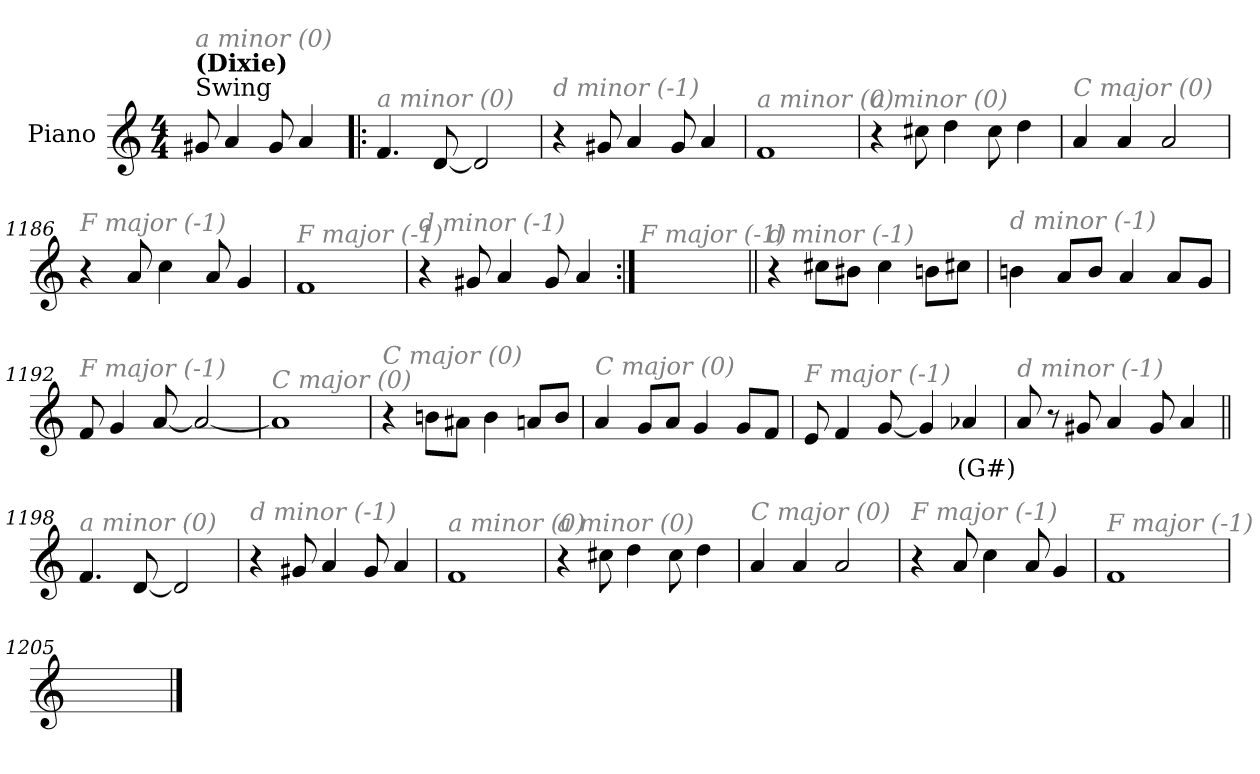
**kern	**text
*part1	*part1
*staff1	*staff1
*I"Piano	*
*I'Pno.	*
*clefG2	*
*k[]	*
*M4/4	*
=1	=1
!LO:TX:a:t=Swing	!
!LO:TX:a:B:t=(Dixie)	!
!LO:TX:i:color=#808080:t=a minor (0)	!
8g#X/	.
4a/	.
8g#/	.
4a/	.
=1181!|:	=1181!|:
!LO:TX:i:color=#808080:t=a minor (0)	!
4.f/	.
[8d/	.
2d/]	.
=1182	=1182
!LO:TX:i:color=#808080:t=d minor (-1)	!
4r	.
8g#X/	.
4a/	.
8g#/	.
4a/	.
!!LO:LB:g=z
=1183	=1183
!LO:TX:i:color=#808080:t=a minor (0)	!
1f	.
=1184	=1184
!LO:TX:i:color=#808080:t=a minor (0)	!
4r	.
8cc#X\	.
4dd\	.
8cc#\	.
4dd\	.
=1185	=1185
!LO:TX:i:color=#808080:t=C major (0)	!
4a/	.
4a/	.
2a/	.
!!LO:LB:g=z
=1186	=1186
!LO:TX:i:color=#808080:t=F major (-1)	!
4r	.
8a/	.
4cc\	.
8a/	.
4g/	.
=1187	=1187
!LO:TX:i:color=#808080:t=F major (-1)	!
1f	.
=1188	=1188
!LO:TX:i:color=#808080:t=d minor (-1)	!
4r	.
8g#X/	.
4a/	.
8g#/	.
4a/	.
!!LO:LB:g=z
=1189:|!	=1189:|!
!LO:TX:i:color=#808080:t=F major (-1)	!
1ryy	.
=1190||	=1190||
!LO:TX:i:color=#808080:t=d minor (-1)	!
4r	.
8cc#X\L	.
8b#Xi\J	.
4cc#\	.
8bn\L	.
8cc#X\J	.
=1191	=1191
!LO:TX:i:color=#808080:t=d minor (-1)	!
4bn\	.
8a/L	.
8b/J	.
4a/	.
8a/L	.
8g/J	.
!!LO:LB:g=z
=1192	=1192
!LO:TX:i:color=#808080:t=F major (-1)	!
8f/	.
4g/	.
[8a/	.
2a/_	.
=1193	=1193
!LO:TX:i:color=#808080:t=C major (0)	!
1a]	.
=1194	=1194
!LO:TX:i:color=#808080:t=C major (0)	!
4r	.
8bn\L	.
8a#Xi\J	.
4b\	.
8an/L	.
8b/J	.
!!LO:LB:g=z
=1195	=1195
!LO:TX:i:color=#808080:t=C major (0)	!
4a/	.
8g/L	.
8a/J	.
4g/	.
8g/L	.
8f/J	.
=1196	=1196
!LO:TX:i:color=#808080:t=F major (-1)	!
8e/	.
4f/	.
[8g/	.
4g/]	.
4a-Xj/	(G#)
=1197	=1197
!LO:TX:i:color=#808080:t=d minor (-1)	!
8a/	.
8r	.
8g#X/	.
4a/	.
8g#/	.
4a/	.
!!LO:LB:g=z
=1198||	=1198||
!LO:TX:i:color=#808080:t=a minor (0)	!
4.f/	.
[8d/	.
2d/]	.
=1199	=1199
!LO:TX:i:color=#808080:t=d minor (-1)	!
4r	.
8g#X/	.
4a/	.
8g#/	.
4a/	.
=1200	=1200
!LO:TX:i:color=#808080:t=a minor (0)	!
1f	.
=1201	=1201
!LO:TX:i:color=#808080:t=a minor (0)	!
4r	.
8cc#X\	.
4dd\	.
8cc#\	.
4dd\	.
!!LO:LB:g=z
=1202	=1202
!LO:TX:i:color=#808080:t=C major (0)	!
4a/	.
4a/	.
2a/	.
=1203	=1203
!LO:TX:i:color=#808080:t=F major (-1)	!
4r	.
8a/	.
4cc\	.
8a/	.
4g/	.
=1204	=1204
!LO:TX:i:color=#808080:t=F major (-1)	!
1f	.
=1205	=1205
1ryy	.
==	==
*-	*-
